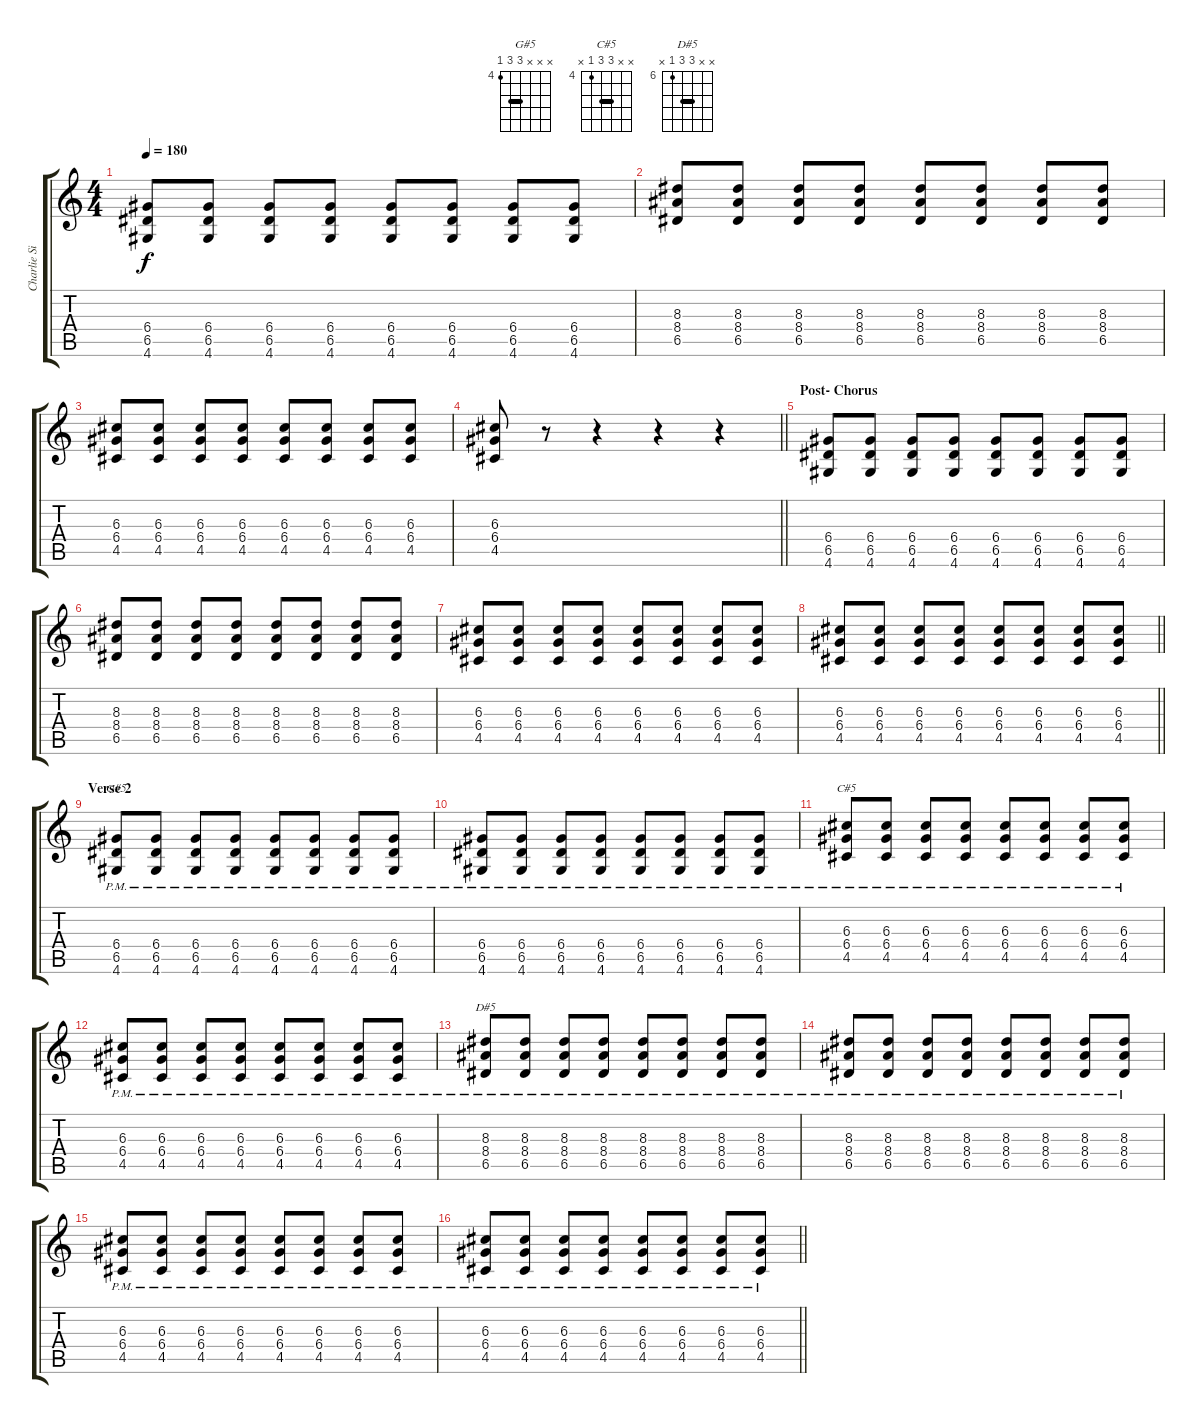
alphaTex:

\track ("Charlie Simpson" "Charlie Si") {instrument distortionguitar}
\staff {score tabs}
\tuning (E4 B3 G3 D3 A2 E2) {hide}
\chord ("G#5" x x x 6 6 4) {firstfret 4 barre 6}
\chord ("C#5" x x 6 6 4 x) {firstfret 4 barre 6}
\chord ("D#5" x x 8 8 6 x) {firstfret 6 barre 8}
\ts (4 4)
\tempo 180
\clef g2
\ks c
(6.4 6.5 4.6).8{dy f} (6.4 6.5 4.6).8 (6.4 6.5 4.6).8 (6.4 6.5 4.6).8 (6.4 6.5 4.6).8 (6.4 6.5 4.6).8 (6.4 6.5 4.6).8 (6.4 6.5 4.6).8 |
(8.3 8.4 6.5).8 (8.3 8.4 6.5).8 (8.3 8.4 6.5).8 (8.3 8.4 6.5).8 (8.3 8.4 6.5).8 (8.3 8.4 6.5).8 (8.3 8.4 6.5).8 (8.3 8.4 6.5).8 |
(6.3 6.4 4.5).8 (6.3 6.4 4.5).8 (6.3 6.4 4.5).8 (6.3 6.4 4.5).8 (6.3 6.4 4.5).8 (6.3 6.4 4.5).8 (6.3 6.4 4.5).8 (6.3 6.4 4.5).8 |
\barLineRight lightlight
(6.3 6.4 4.5).8 r.8 r.4 r.4 r.4 |
\section ("" "Post- Chorus")
(6.4 6.5 4.6).8 (6.4 6.5 4.6).8 (6.4 6.5 4.6).8 (6.4 6.5 4.6).8 (6.4 6.5 4.6).8 (6.4 6.5 4.6).8 (6.4 6.5 4.6).8 (6.4 6.5 4.6).8 |
(8.3 8.4 6.5).8 (8.3 8.4 6.5).8 (8.3 8.4 6.5).8 (8.3 8.4 6.5).8 (8.3 8.4 6.5).8 (8.3 8.4 6.5).8 (8.3 8.4 6.5).8 (8.3 8.4 6.5).8 |
(6.3 6.4 4.5).8 (6.3 6.4 4.5).8 (6.3 6.4 4.5).8 (6.3 6.4 4.5).8 (6.3 6.4 4.5).8 (6.3 6.4 4.5).8 (6.3 6.4 4.5).8 (6.3 6.4 4.5).8 |
\barLineRight lightlight
(6.3 6.4 4.5).8 (6.3 6.4 4.5).8 (6.3 6.4 4.5).8 (6.3 6.4 4.5).8 (6.3 6.4 4.5).8 (6.3 6.4 4.5).8 (6.3 6.4 4.5).8 (6.3 6.4 4.5).8 |
\section ("" "Verse 2")
(6.4{pm} 6.5{pm} 4.6{pm}).8{ch "G#5"} (6.4{pm} 6.5{pm} 4.6{pm}).8 (6.4{pm} 6.5{pm} 4.6{pm}).8 (6.4{pm} 6.5{pm} 4.6{pm}).8 (6.4{pm} 6.5{pm} 4.6{pm}).8 (6.4{pm} 6.5{pm} 4.6{pm}).8 (6.4{pm} 6.5{pm} 4.6{pm}).8 (6.4{pm} 6.5{pm} 4.6{pm}).8 |
(6.4{pm} 6.5{pm} 4.6{pm}).8 (6.4{pm} 6.5{pm} 4.6{pm}).8 (6.4{pm} 6.5{pm} 4.6{pm}).8 (6.4{pm} 6.5{pm} 4.6{pm}).8 (6.4{pm} 6.5{pm} 4.6{pm}).8 (6.4{pm} 6.5{pm} 4.6{pm}).8 (6.4{pm} 6.5{pm} 4.6{pm}).8 (6.4{pm} 6.5{pm} 4.6{pm}).8 |
(6.3{pm} 6.4{pm} 4.5{pm}).8{ch "C#5"} (6.3{pm} 6.4{pm} 4.5{pm}).8 (6.3{pm} 6.4{pm} 4.5{pm}).8 (6.3{pm} 6.4{pm} 4.5{pm}).8 (6.3{pm} 6.4{pm} 4.5{pm}).8 (6.3{pm} 6.4{pm} 4.5{pm}).8 (6.3{pm} 6.4{pm} 4.5{pm}).8 (6.3{pm} 6.4{pm} 4.5{pm}).8 |
(6.3{pm} 6.4{pm} 4.5{pm}).8 (6.3{pm} 6.4{pm} 4.5{pm}).8 (6.3{pm} 6.4{pm} 4.5{pm}).8 (6.3{pm} 6.4{pm} 4.5{pm}).8 (6.3{pm} 6.4{pm} 4.5{pm}).8 (6.3{pm} 6.4{pm} 4.5{pm}).8 (6.3{pm} 6.4{pm} 4.5{pm}).8 (6.3{pm} 6.4{pm} 4.5{pm}).8 |
(8.3{pm} 8.4{pm} 6.5{pm}).8{ch "D#5"} (8.3{pm} 8.4{pm} 6.5{pm}).8 (8.3{pm} 8.4{pm} 6.5{pm}).8 (8.3{pm} 8.4{pm} 6.5{pm}).8 (8.3{pm} 8.4{pm} 6.5{pm}).8 (8.3{pm} 8.4{pm} 6.5{pm}).8 (8.3{pm} 8.4{pm} 6.5{pm}).8 (8.3{pm} 8.4{pm} 6.5{pm}).8 |
(8.3{pm} 8.4{pm} 6.5{pm}).8 (8.3{pm} 8.4{pm} 6.5{pm}).8 (8.3{pm} 8.4{pm} 6.5{pm}).8 (8.3{pm} 8.4{pm} 6.5{pm}).8 (8.3{pm} 8.4{pm} 6.5{pm}).8 (8.3{pm} 8.4{pm} 6.5{pm}).8 (8.3{pm} 8.4{pm} 6.5{pm}).8 (8.3{pm} 8.4{pm} 6.5{pm}).8 |
(6.3{pm} 6.4{pm} 4.5{pm}).8 (6.3{pm} 6.4{pm} 4.5{pm}).8 (6.3{pm} 6.4{pm} 4.5{pm}).8 (6.3{pm} 6.4{pm} 4.5{pm}).8 (6.3{pm} 6.4{pm} 4.5{pm}).8 (6.3{pm} 6.4{pm} 4.5{pm}).8 (6.3{pm} 6.4{pm} 4.5{pm}).8 (6.3{pm} 6.4{pm} 4.5{pm}).8 |
\barLineRight lightlight
(6.3{pm} 6.4{pm} 4.5{pm}).8 (6.3{pm} 6.4{pm} 4.5{pm}).8 (6.3{pm} 6.4{pm} 4.5{pm}).8 (6.3{pm} 6.4{pm} 4.5{pm}).8 (6.3{pm} 6.4{pm} 4.5{pm}).8 (6.3{pm} 6.4{pm} 4.5{pm}).8 (6.3{pm} 6.4{pm} 4.5{pm}).8 (6.3{pm} 6.4{pm} 4.5{pm}).8
